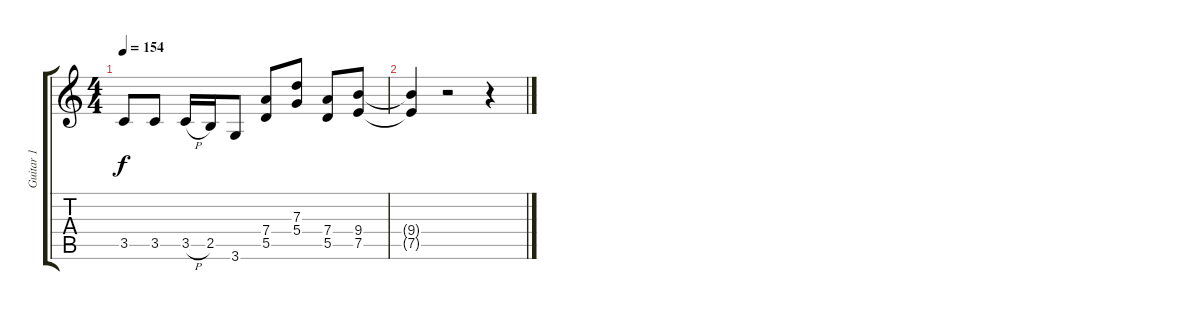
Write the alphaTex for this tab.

\track ("Guitar 1" "Guitar 1") {instrument distortionguitar}
\staff {score tabs}
\tuning (E4 B3 G3 D3 A2 E2) {hide}
\ts (4 4)
\tempo 154
\clef g2
\ks c
3.5.8{dy f} 3.5.8 3.5{h}.16 2.5.16 3.6.8 (7.4 5.5).8 (7.3 5.4).8 (7.4 5.5).8 (9.4 7.5).8 |
(9.4{t} 7.5{t}).4 r.2 r.4
